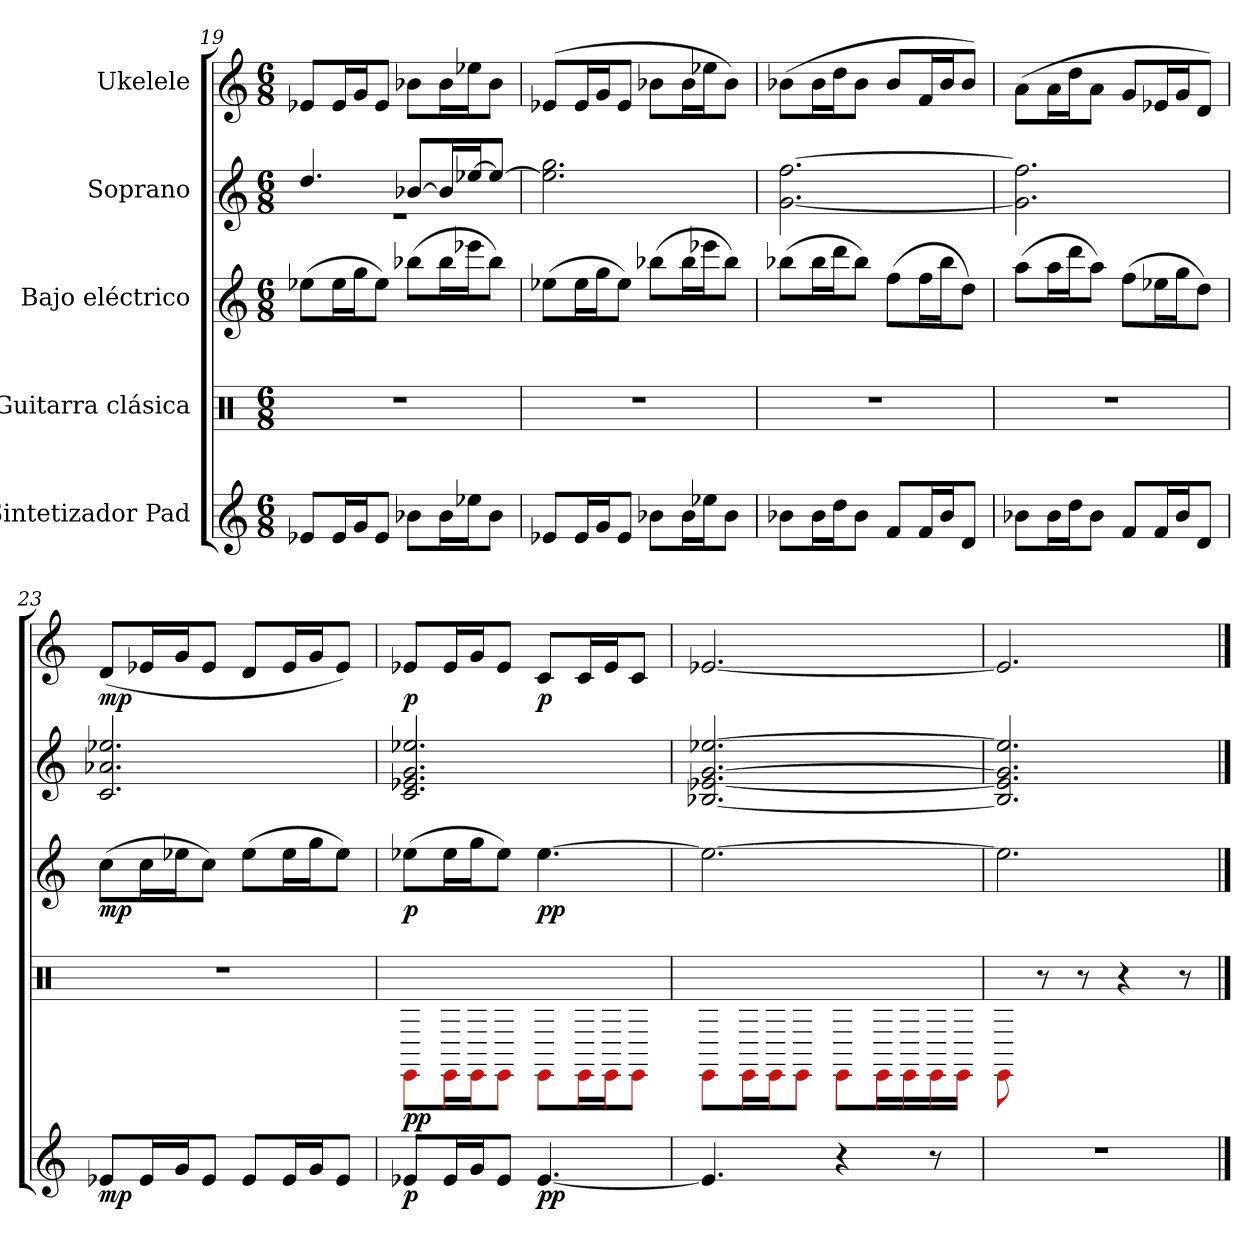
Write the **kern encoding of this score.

**kern	**dynam	**kern	**dynam	**kern	**dynam	**kern	**kern	**dynam
*part5	*part5	*part4	*part4	*part3	*part3	*part2	*part1	*part1
*staff5	*staff5	*staff4	*staff4	*staff3	*staff3	*staff2	*staff1	*staff1
*I"Sintetizador Pad	*	*I"Guitarra clásica	*	*I"Bajo eléctrico	*	*I"Soprano	*I"Ukelele	*
*clefG2	*	*clefX	*	*clefG2	*	*clefG2	*clefG2	*
*	*	*	*	*ITrd7c12	*	*	*	*
*k[]	*	*k[]	*	*k[]	*	*k[]	*k[]	*
*M6/8	*	*M6/8	*	*M6/8	*	*M6/8	*M6/8	*
=19	=19	=19	=19	=19	=19	=19	=19	=19
*	*	*	*	*	*	*^	*	*
8e-X/L	.	2.r	.	(>8e-X\L	.	4.dd/	2.r	8e-X/L	.
16e-/L	.	.	.	16e-\L	.	.	.	16e-/L	.
16g/J	.	.	.	16g\J	.	.	.	16g/J	.
8e-/J	.	.	.	8e-\J)	.	.	.	8e-/J	.
8b-X\L	.	.	.	(>8b-X\L	.	[8b-X/L	.	8b-X\L	.
16b-\L	.	.	.	16b-\L	.	16b-/L]	.	16b-\L	.
16ee-X\J	.	.	.	16ee-X\J	.	[16ee-X/J	.	16ee-X\J	.
8b-\J	.	.	.	8b-\J)	.	8ee-/J_	.	8b-\J	.
*	*	*	*	*	*	*v	*v	*	*
!!LO:LB:g=z
=20	=20	=20	=20	=20	=20	=20	=20	=20
8e-X/L	.	2.r	.	(>8e-X\L	.	2.ee-\] 2.gg\	(>8e-X/L	.
16e-/L	.	.	.	16e-\L	.	.	16e-/L	.
16g/J	.	.	.	16g\J	.	.	16g/J	.
8e-/J	.	.	.	8e-\J)	.	.	8e-/J	.
8b-X\L	.	.	.	(>8b-X\L	.	.	8b-X\L	.
16b-\L	.	.	.	16b-\L	.	.	16b-\L	.
16ee-X\J	.	.	.	16ee-X\J	.	.	16ee-X\J	.
8b-\J	.	.	.	8b-\J)	.	.	8b-\J)	.
=21	=21	=21	=21	=21	=21	=21	=21	=21
8b-X\L	.	2.r	.	(>8b-X\L	.	[2.g\ [2.ff\	(>8b-X\L	.
16b-\L	.	.	.	16b-\L	.	.	16b-\L	.
16dd\J	.	.	.	16dd\J	.	.	16dd\J	.
8b-\J	.	.	.	8b-\J)	.	.	8b-\J	.
8f/L	.	.	.	(>8f\L	.	.	8b-/L	.
16f/L	.	.	.	16f\L	.	.	16f/L	.
16b-/J	.	.	.	16b-\J	.	.	16b-/J	.
8d/J	.	.	.	8d\J)	.	.	8b-/J)	.
=22	=22	=22	=22	=22	=22	=22	=22	=22
8b-X\L	.	2.r	.	(>8a\L	.	2.g\] 2.ff\]	(>8a\L	.
16b-\L	.	.	.	16a\L	.	.	16a\L	.
16dd\J	.	.	.	16dd\J	.	.	16dd\J	.
8b-\J	.	.	.	8a\J)	.	.	8a\J	.
8f/L	.	.	.	(>8f\L	.	.	8g/L	.
16f/L	.	.	.	16e-X\L	.	.	16e-X/L	.
16b-/J	.	.	.	16g\J	.	.	16g/J	.
8d/J	.	.	.	8d\J)	.	.	8d/J)	.
!!LO:LB:g=z
=23	=23	=23	=23	=23	=23	=23	=23	=23
!	!LO:DY:b	!	!	!	!LO:DY:b	!	!	!LO:DY:b
8e-X/L	mp	2.r	.	(>8c\L	mp	2.c/ 2.a-X/ 2.ee-X/	(<8d/L	mp
16e-/L	.	.	.	16c\L	.	.	16e-X/L	.
16g/J	.	.	.	16e-X\J	.	.	16g/J	.
8e-/J	.	.	.	8c\J)	.	.	8e-/J	.
8e-/L	.	.	.	(>8e-\L	.	.	8d/L	.
16e-/L	.	.	.	16e-\L	.	.	16e-/L	.
16g/J	.	.	.	16g\J	.	.	16g/J	.
8e-/J	.	.	.	8e-\J)	.	.	8e-/J)	.
=24	=24	=24	=24	=24	=24	=24	=24	=24
!	!LO:DY:b	!	!LO:DY:b	!	!LO:DY:b	!	!	!LO:DY:b
8e-X/L	p	8EE-X\L	pp	(>8e-X\L	p	2.c/ 2.e-X/ 2.g/ 2.ee-X/	8e-X/L	p
16e-/L	.	16EE\L	.	16e-\L	.	.	16e-/L	.
16g/J	.	16EE\J	.	16g\J	.	.	16g/J	.
8e-/J	.	8EE\J	.	8e-\J)	.	.	8e-/J	.
!	!LO:DY:b	!	!	!	!LO:DY:b	!	!	!LO:DY:b
[4.e-/	pp	8EE\L	.	[4.e-\	pp	.	8c/L	p
.	.	16EE\L	.	.	.	.	16c/L	.
.	.	16EE\J	.	.	.	.	16e-/J	.
.	.	8EE\J	.	.	.	.	8c/J	.
=25	=25	=25	=25	=25	=25	=25	=25	=25
4.e-/]	.	8EE-X\L	.	2.e-\_	.	[2.B-X/ [2.e-X/ [2.g/ [2.ee-X/	[2.e-X/	.
.	.	16EE\L	.	.	.	.	.	.
.	.	16EE\J	.	.	.	.	.	.
.	.	8EE\J	.	.	.	.	.	.
4r	.	8EE\L	.	.	.	.	.	.
.	.	16EE\L	.	.	.	.	.	.
.	.	16EE\	.	.	.	.	.	.
8r	.	16EE\	.	.	.	.	.	.
.	.	16EE\JJ	.	.	.	.	.	.
=26	=26	=26	=26	=26	=26	=26	=26	=26
2.r	.	8EE-X\	.	2.e-\]	.	2.B-/] 2.e-/] 2.g/] 2.ee-/]	2.e-/]	.
.	.	8r	.	.	.	.	.	.
.	.	8r	.	.	.	.	.	.
.	.	4r	.	.	.	.	.	.
.	.	8r	.	.	.	.	.	.
==	==	==	==	==	==	==	==	==
*-	*-	*-	*-	*-	*-	*-	*-	*-
